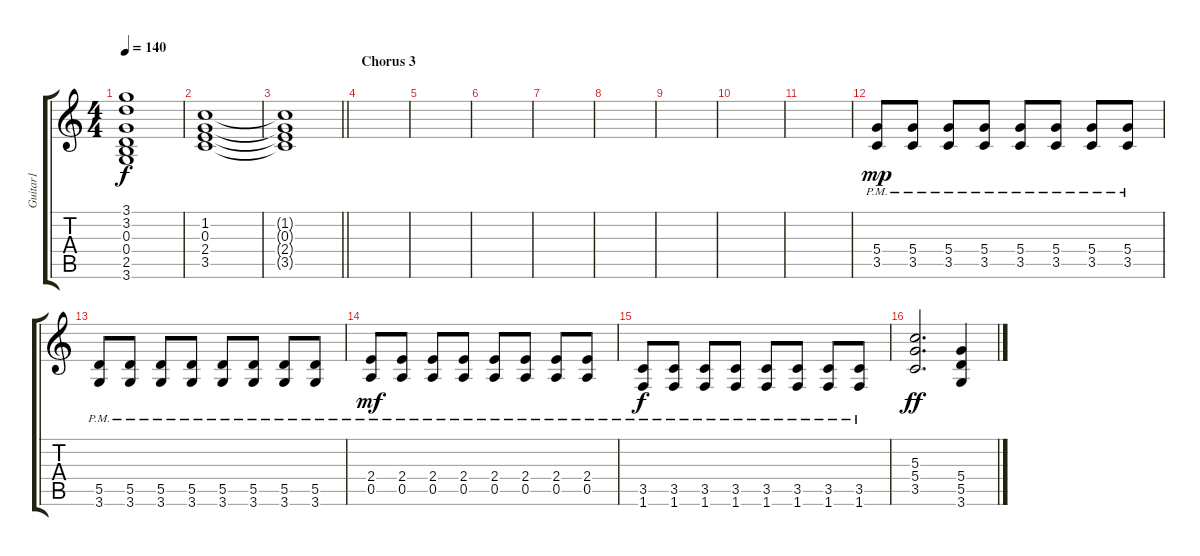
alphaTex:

\track ("Guitar1" "Guitar1") {instrument acousticguitarsteel}
\staff {score tabs}
\tuning (E4 B3 G3 D3 A2 E2) {hide}
\ts (4 4)
\tempo 140
\clef g2
\ks c
(3.1{t} 3.2{t} 0.3{t} 0.4{t} 2.5{t} 3.6{t}).1{dy f} |
(1.2 0.3 2.4 3.5).1{instrument acousticguitarsteel} |
\barLineRight lightlight
(1.2{t} 0.3{t} 2.4{t} 3.5{t}).1 |
\section ("" "Chorus 3")
|
|
|
|
|
|
|
|
(5.4{pm} 3.5{pm}).8{dy mp} (5.4{pm} 3.5{pm}).8 (5.4{pm} 3.5{pm}).8 (5.4{pm} 3.5{pm}).8 (5.4{pm} 3.5{pm}).8 (5.4{pm} 3.5{pm}).8 (5.4{pm} 3.5{pm}).8 (5.4{pm} 3.5{pm}).8 |
(5.5{pm} 3.6{pm}).8 (5.5{pm} 3.6{pm}).8 (5.5{pm} 3.6{pm}).8 (5.5{pm} 3.6{pm}).8 (5.5{pm} 3.6{pm}).8 (5.5{pm} 3.6{pm}).8 (5.5{pm} 3.6{pm}).8 (5.5{pm} 3.6{pm}).8 |
(2.4{pm} 0.5{pm}).8{dy mf} (2.4{pm} 0.5{pm}).8 (2.4{pm} 0.5{pm}).8 (2.4{pm} 0.5{pm}).8 (2.4{pm} 0.5{pm}).8 (2.4{pm} 0.5{pm}).8 (2.4{pm} 0.5{pm}).8 (2.4{pm} 0.5{pm}).8 |
(3.5{pm} 1.6{pm}).8{dy f} (3.5{pm} 1.6{pm}).8 (3.5{pm} 1.6{pm}).8 (3.5{pm} 1.6{pm}).8 (3.5{pm} 1.6{pm}).8 (3.5{pm} 1.6{pm}).8 (3.5{pm} 1.6{pm}).8 (3.5{pm} 1.6{pm}).8 |
(5.3 5.4 3.5).2{d dy ff instrument distortionguitar} (5.4 5.5 3.6).4
